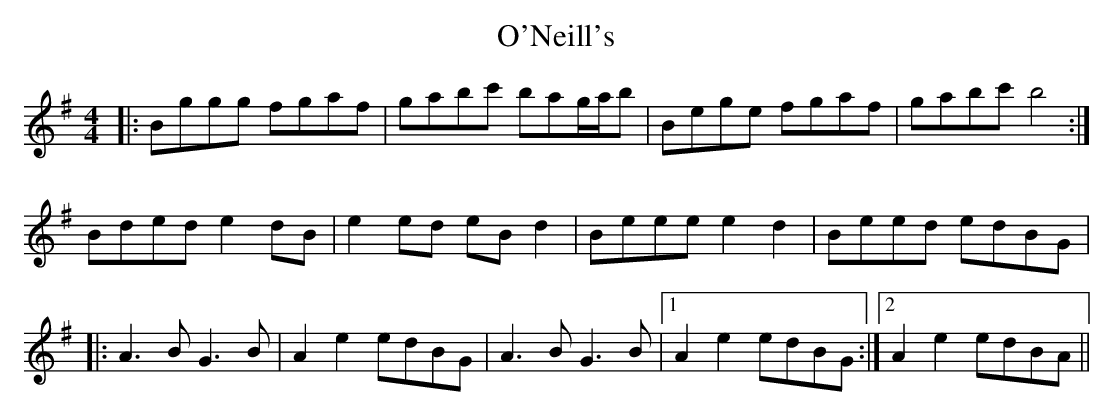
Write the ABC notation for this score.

X:1
T: O'Neill's
M: 4/4
L: 1/8
K: Emin
|:Bggg fgaf |gabc' bag/a/b|Bege fgaf |gabc' b4:|
Bded e2dB|e2ed eBd2 |Beee e2d2|Beed edBG|
|:A3B G3B|A2e2 edBG|A3B G3B|1 A2e2 edBG:|2 A2e2 edBA||
